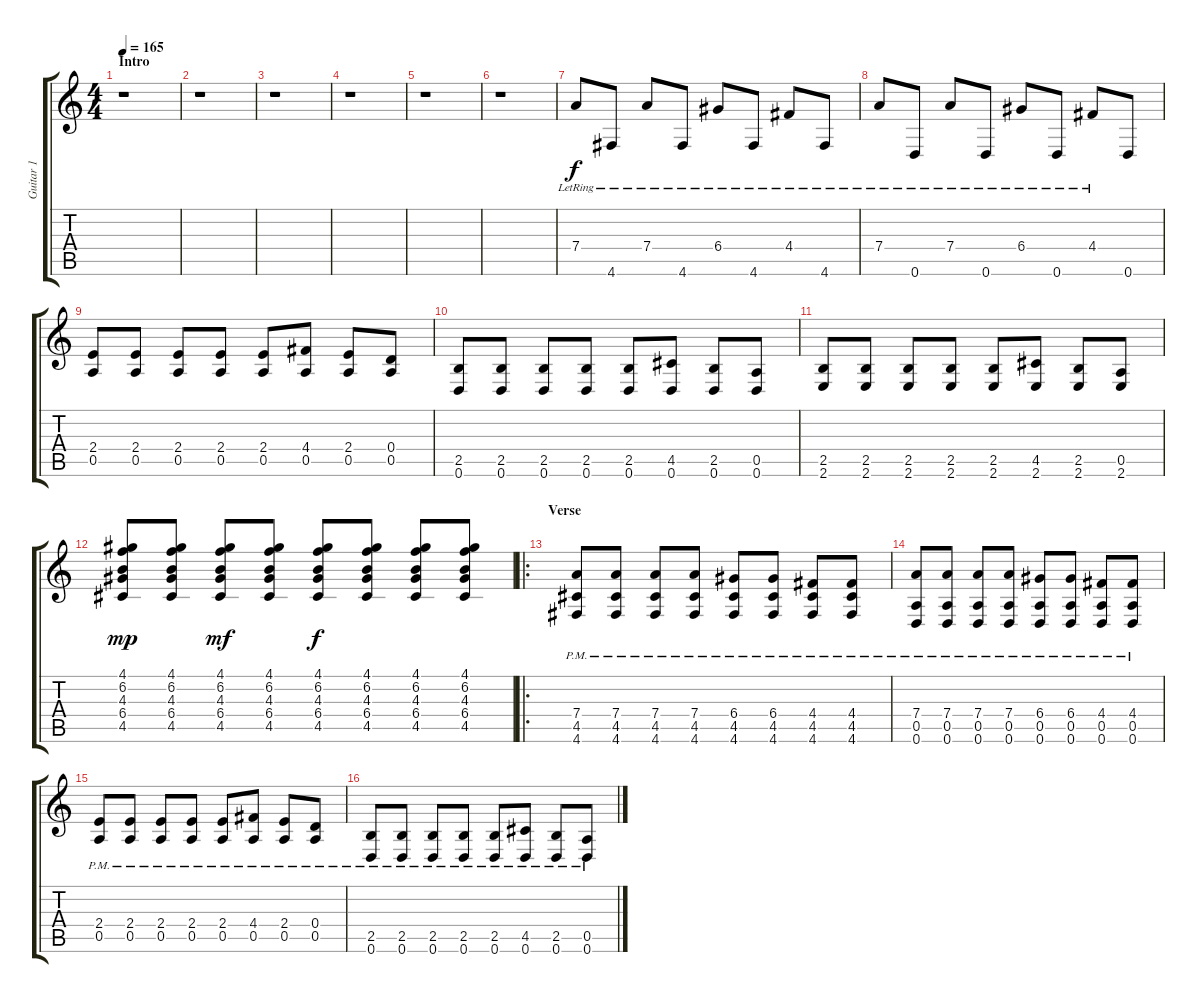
\track ("Guitar 1" "Guitar 1") {instrument distortionguitar}
\staff {score tabs}
\tuning (E4 B3 G3 D3 A2 D2) {hide}
\ts (4 4)
\section ("" "Intro")
\tempo 165
\clef g2
\ks c
r.1{dy f instrument distortionguitar} |
r.1 |
r.1 |
r.1 |
r.1 |
r.1 |
7.4{lr}.8 4.6{lr}.8 7.4{lr}.8 4.6{lr}.8 6.4{lr}.8 4.6{lr}.8 4.4{lr}.8 4.6{lr}.8 |
7.4{lr}.8 0.6{lr}.8 7.4{lr}.8 0.6{lr}.8 6.4{lr}.8 0.6{lr}.8 4.4{lr}.8 0.6.8 |
(2.4 0.5).8 (2.4 0.5).8 (2.4 0.5).8 (2.4 0.5).8 (2.4 0.5).8 (4.4 0.5).8 (2.4 0.5).8 (0.4 0.5).8 |
(2.5 0.6).8 (2.5 0.6).8 (2.5 0.6).8 (2.5 0.6).8 (2.5 0.6).8 (4.5 0.6).8 (2.5 0.6).8 (0.5 0.6).8 |
(2.5 2.6).8 (2.5 2.6).8 (2.5 2.6).8 (2.5 2.6).8 (2.5 2.6).8 (4.5 2.6).8 (2.5 2.6).8 (0.5 2.6).8 |
(4.1 6.2 4.3 6.4 4.5).8{dy mp} (4.1 6.2 4.3 6.4 4.5).8 (4.1 6.2 4.3 6.4 4.5).8{dy mf} (4.1 6.2 4.3 6.4 4.5).8 (4.1 6.2 4.3 6.4 4.5).8{dy f} (4.1 6.2 4.3 6.4 4.5).8 (4.1 6.2 4.3 6.4 4.5).8 (4.1 6.2 4.3 6.4 4.5).8 |
\ro
\section ("" "Verse")
(7.4{pm} 4.5{pm} 4.6{pm}).8 (7.4{pm} 4.5{pm} 4.6{pm}).8 (7.4{pm} 4.5{pm} 4.6{pm}).8 (7.4{pm} 4.5{pm} 4.6{pm}).8 (6.4{pm} 4.5{pm} 4.6{pm}).8 (6.4{pm} 4.5{pm} 4.6{pm}).8 (4.4{pm} 4.5{pm} 4.6{pm}).8 (4.4{pm} 4.5{pm} 4.6{pm}).8 |
(7.4{pm} 0.5{pm} 0.6{pm}).8 (7.4{pm} 0.5{pm} 0.6{pm}).8 (7.4{pm} 0.5{pm} 0.6{pm}).8 (7.4{pm} 0.5{pm} 0.6{pm}).8 (6.4{pm} 0.5{pm} 0.6{pm}).8 (6.4{pm} 0.5{pm} 0.6{pm}).8 (4.4{pm} 0.5{pm} 0.6{pm}).8 (4.4{pm} 0.5{pm} 0.6{pm}).8 |
(2.4{pm} 0.5{pm}).8 (2.4{pm} 0.5{pm}).8 (2.4{pm} 0.5{pm}).8 (2.4{pm} 0.5{pm}).8 (2.4{pm} 0.5{pm}).8 (4.4{pm} 0.5{pm}).8 (2.4{pm} 0.5{pm}).8 (0.4{pm} 0.5{pm}).8 |
(2.5{pm} 0.6{pm}).8 (2.5{pm} 0.6{pm}).8 (2.5{pm} 0.6{pm}).8 (2.5{pm} 0.6{pm}).8 (2.5{pm} 0.6{pm}).8 (4.5{pm} 0.6{pm}).8 (2.5{pm} 0.6{pm}).8 (0.5{pm} 0.6{pm}).8
